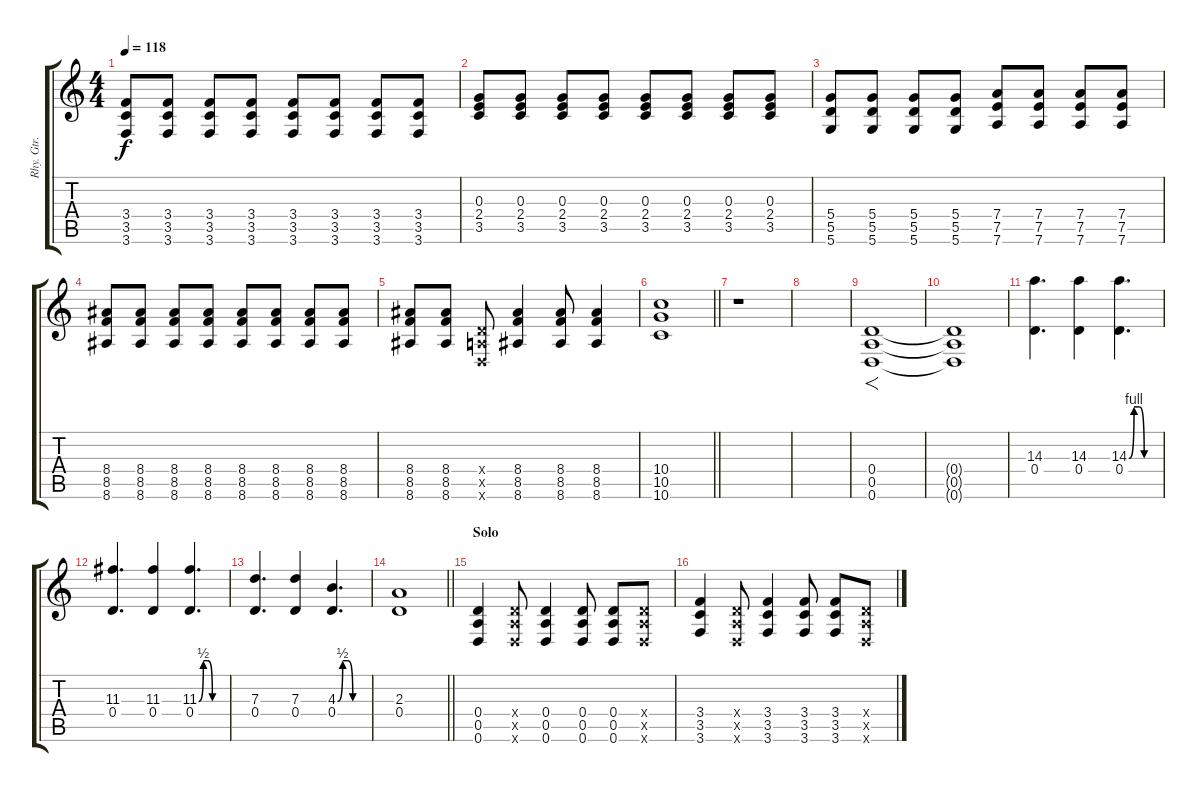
\track ("Rhy. Gtr. 1" "Rhy. Gtr. ") {instrument distortionguitar}
\staff {score tabs}
\tuning (E4 B3 G3 D3 A2 D2) {hide}
\ts (4 4)
\tempo 118
\clef g2
\ks c
(3.4 3.5 3.6).8{dy f} (3.4 3.5 3.6).8 (3.4 3.5 3.6).8 (3.4 3.5 3.6).8 (3.4 3.5 3.6).8 (3.4 3.5 3.6).8 (3.4 3.5 3.6).8 (3.4 3.5 3.6).8 |
(0.3 2.4 3.5).8 (0.3 2.4 3.5).8 (0.3 2.4 3.5).8 (0.3 2.4 3.5).8 (0.3 2.4 3.5).8 (0.3 2.4 3.5).8 (0.3 2.4 3.5).8 (0.3 2.4 3.5).8 |
(5.4 5.5 5.6).8 (5.4 5.5 5.6).8 (5.4 5.5 5.6).8 (5.4 5.5 5.6).8 (7.4 7.5 7.6).8 (7.4 7.5 7.6).8 (7.4 7.5 7.6).8 (7.4 7.5 7.6).8 |
(8.4 8.5 8.6).8 (8.4 8.5 8.6).8 (8.4 8.5 8.6).8 (8.4 8.5 8.6).8 (8.4 8.5 8.6).8 (8.4 8.5 8.6).8 (8.4 8.5 8.6).8 (8.4 8.5 8.6).8 |
(8.4 8.5 8.6).8 (8.4 8.5 8.6).8 (0.4{x} 0.5{x} 0.6{x}).8 (8.4 8.5 8.6).4 (8.4 8.5 8.6).8 (8.4 8.5 8.6).4 |
\barLineRight lightlight
(10.4 10.5 10.6).1 |
\section ("" "")
r.1 |
|
(0.4 0.5 0.6).1{f} |
(0.4{t} 0.5{t} 0.6{t}).1 |
(14.3 0.4).4{d} (14.3 0.4).4 (14.3{be (custom 0 0 10 4 20 4 30 0 60 0)} 0.4).4{d} |
(11.3 0.4).4{d} (11.3 0.4).4 (11.3{be (custom 0 0 10 2 20 2 30 0 60 0)} 0.4).4{d} |
(7.3 0.4).4{d} (7.3 0.4).4 (4.3{be (custom 0 0 10 2 20 2 30 0 60 0)} 0.4).4{d} |
\barLineRight lightlight
(2.3 0.4).1 |
\section ("" "Solo")
(0.4 0.5 0.6).4 (0.4{x} 0.5{x} 0.6{x}).8 (0.4 0.5 0.6).4 (0.4 0.5 0.6).8 (0.4 0.5 0.6).8 (0.4{x} 0.5{x} 0.6{x}).8 |
(3.4 3.5 3.6).4 (0.4{x} 0.5{x} 0.6{x}).8 (3.4 3.5 3.6).4 (3.4 3.5 3.6).8 (3.4 3.5 3.6).8 (0.4{x} 0.5{x} 0.6{x}).8
